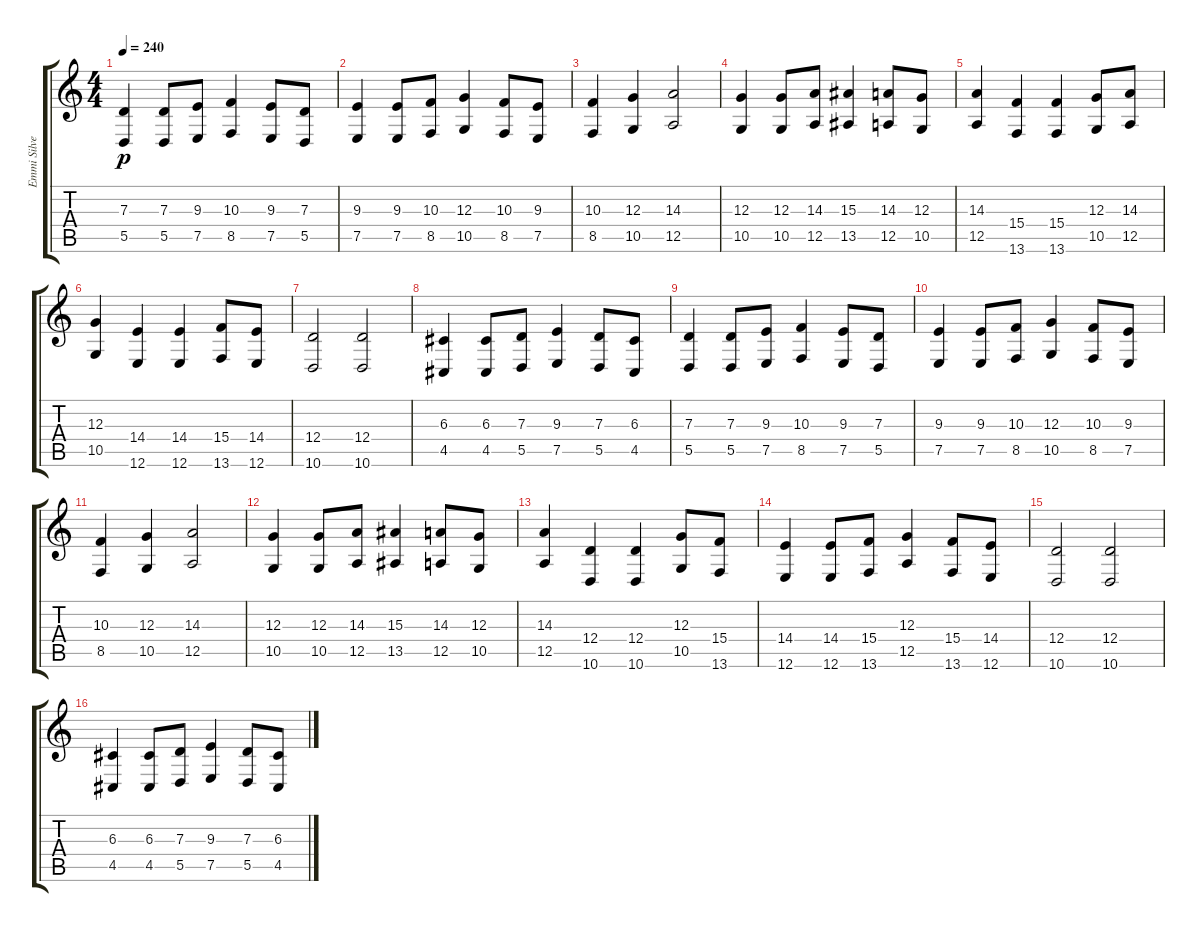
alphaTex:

\track ("Emmi Silvennoinen" "Emmi Silve") {instrument tremolostrings}
\staff {score tabs}
\tuning (E4 B3 G3 D3 A2 E2) {hide}
\ts (4 4)
\tempo 240
\clef g2
\ks c
(7.3 5.5).4{dy p} (7.3 5.5).8 (9.3 7.5).8 (10.3 8.5).4 (9.3 7.5).8 (7.3 5.5).8 |
(9.3 7.5).4 (9.3 7.5).8 (10.3 8.5).8 (12.3 10.5).4 (10.3 8.5).8 (9.3 7.5).8 |
(10.3 8.5).4 (12.3 10.5).4 (14.3 12.5).2 |
(12.3 10.5).4 (12.3 10.5).8 (14.3 12.5).8 (15.3 13.5).4 (14.3 12.5).8 (12.3 10.5).8 |
(14.3 12.5).4 (15.4 13.6).4 (15.4 13.6).4 (12.3 10.5).8 (14.3 12.5).8 |
(12.3 10.5).4 (14.4 12.6).4 (14.4 12.6).4 (15.4 13.6).8 (14.4 12.6).8 |
(12.4 10.6).2 (12.4 10.6).2 |
(6.3 4.5).4 (6.3 4.5).8 (7.3 5.5).8 (9.3 7.5).4 (7.3 5.5).8 (6.3 4.5).8 |
(7.3 5.5).4 (7.3 5.5).8 (9.3 7.5).8 (10.3 8.5).4 (9.3 7.5).8 (7.3 5.5).8 |
(9.3 7.5).4 (9.3 7.5).8 (10.3 8.5).8 (12.3 10.5).4 (10.3 8.5).8 (9.3 7.5).8 |
(10.3 8.5).4 (12.3 10.5).4 (14.3 12.5).2 |
(12.3 10.5).4 (12.3 10.5).8 (14.3 12.5).8 (15.3 13.5).4 (14.3 12.5).8 (12.3 10.5).8 |
(14.3 12.5).4 (12.4 10.6).4 (12.4 10.6).4 (12.3 10.5).8 (15.4 13.6).8 |
(14.4 12.6).4 (14.4 12.6).8 (15.4 13.6).8 (12.3 12.5).4 (15.4 13.6).8 (14.4 12.6).8 |
(12.4 10.6).2 (12.4 10.6).2 |
(6.3 4.5).4 (6.3 4.5).8 (7.3 5.5).8 (9.3 7.5).4 (7.3 5.5).8 (6.3 4.5).8
